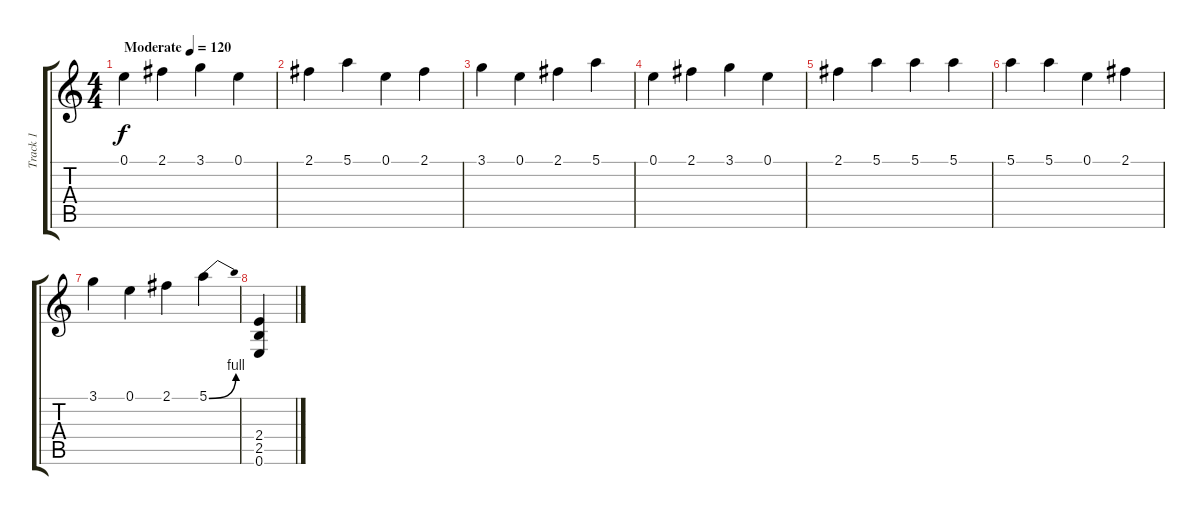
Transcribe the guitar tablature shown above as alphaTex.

\track ("Track 1" "Track 1") {instrument overdrivenguitar}
\staff {score tabs}
\tuning (E4 B3 G3 D3 A2 E2) {hide}
\ts (4 4)
\tempo (120 "Moderate")
\clef g2
\ks c
0.1.4{dy f instrument overdrivenguitar} 2.1.4 3.1.4 0.1.4 |
2.1.4 5.1.4 0.1.4 2.1.4 |
3.1.4 0.1.4 2.1.4 5.1.4 |
0.1.4 2.1.4 3.1.4 0.1.4 |
2.1.4 5.1.4 5.1.4 5.1.4 |
5.1.4 5.1.4 0.1.4 2.1.4 |
3.1.4 0.1.4 2.1.4 5.1{be (bend 0 0 60 4)}.4 |
(2.4 2.5 0.6).4
